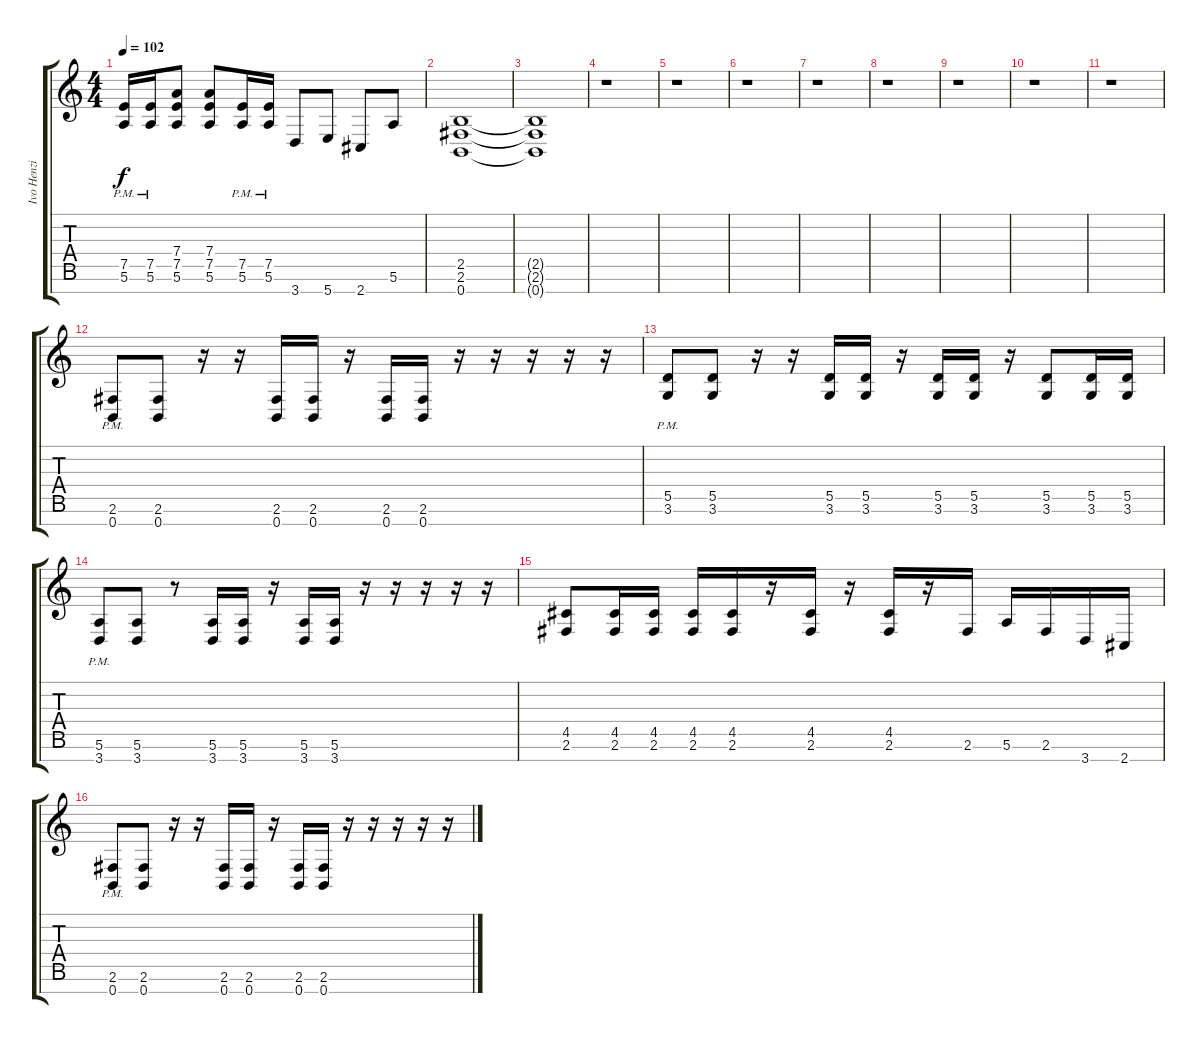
\track ("Ivo Henzi" "Ivo Henzi") {instrument distortionguitar}
\staff {score tabs}
\tuning (E4 B3 G3 D3 A2 E2 B1) {hide}
\ts (4 4)
\tempo 102
\clef g2
\ks c
(7.5{pm} 5.6{pm}).16{dy f} (7.5{pm} 5.6{pm}).16 (7.4 7.5 5.6).8 (7.4 7.5 5.6).8 (7.5{pm} 5.6{pm}).16 (7.5{pm} 5.6{pm}).16 3.7.8 5.7.8 2.7.8 5.6.8 |
(2.5 2.6 0.7).1 |
(2.5{t} 2.6{t} 0.7{t}).1 |
r.1 |
r.1 |
r.1 |
r.1 |
r.1 |
r.1 |
r.1 |
r.1 |
(2.6{pm} 0.7{pm}).8 (2.6 0.7).8 r.16 r.16 (2.6 0.7).16 (2.6 0.7).16 r.16 (2.6 0.7).16 (2.6 0.7).16 r.16 r.16 r.16 r.16 r.16 |
(5.5{pm} 3.6{pm}).8 (5.5 3.6).8 r.16 r.16 (5.5 3.6).16 (5.5 3.6).16 r.16 (5.5 3.6).16 (5.5 3.6).16 r.16 (5.5 3.6).8 (5.5 3.6).16 (5.5 3.6).16 |
(5.6{pm} 3.7).8 (5.6 3.7).8 r.8 (5.6 3.7).16 (5.6 3.7).16 r.16 (5.6 3.7).16 (5.6 3.7).16 r.16 r.16 r.16 r.16 r.16 |
(4.5 2.6).8 (4.5 2.6).16 (4.5 2.6).16 (4.5 2.6).16 (4.5 2.6).16 r.16 (4.5 2.6).16 r.16 (4.5 2.6).16 r.16 2.6.16 5.6.16 2.6.16 3.7.16 2.7.16 |
(2.6{pm} 0.7{pm}).8 (2.6 0.7).8 r.16 r.16 (2.6 0.7).16 (2.6 0.7).16 r.16 (2.6 0.7).16 (2.6 0.7).16 r.16 r.16 r.16 r.16 r.16
